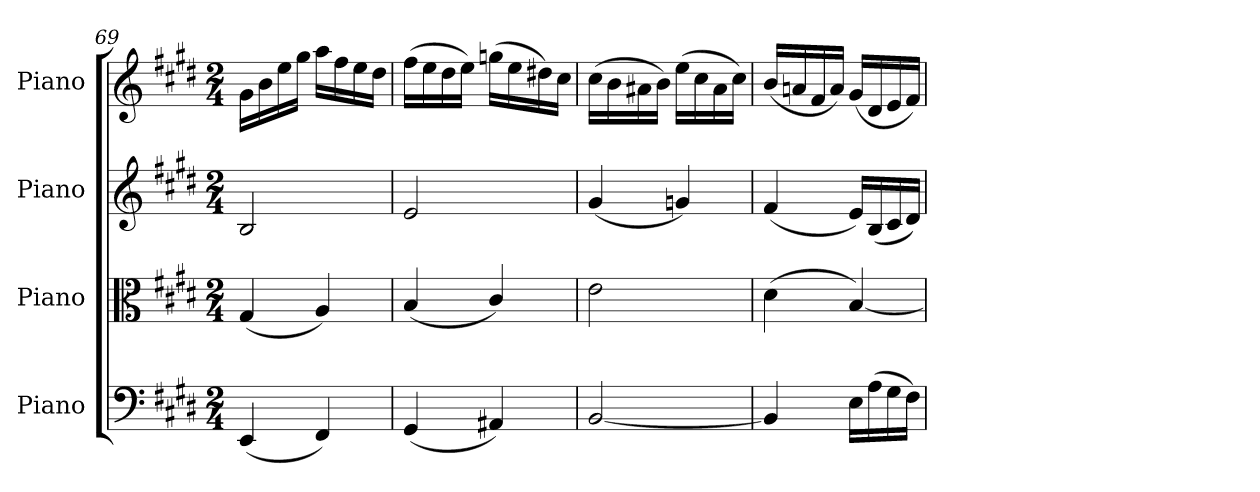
**kern	**kern	**kern	**kern
*part4	*part3	*part2	*part1
*staff4	*staff3	*staff2	*staff1
*I"Piano	*I"Piano	*I"Piano	*I"Piano
*I'Pno	*I'Pno	*I'Pno	*I'Pno
*clefF4	*clefC3	*clefG2	*clefG2
*k[f#c#g#d#]	*k[f#c#g#d#]	*k[f#c#g#d#]	*k[f#c#g#d#]
*M2/4	*M2/4	*M2/4	*M2/4
=69	=69	=69	=69
(4EE/	(4G#/	2B/	16g#\LL
.	.	.	16b\
.	.	.	16ee\
.	.	.	16gg#\JJ
4FF#/)	4A/)	.	16aa\LL
.	.	.	16ff#\
.	.	.	16ee\
.	.	.	16dd#\JJ
=70	=70	=70	=70
(4GG#/	(4B/	2e/	(16ff#\LL
.	.	.	16ee\
.	.	.	16dd#\
.	.	.	16ee\JJ)
4AA#X/)	4c#/)	.	(16ggn\LL
.	.	.	16ee\
.	.	.	16dd#X\)
.	.	.	16cc#\JJ
=71	=71	=71	=71
[2BB/	2e\	(4g#/	(16cc#\LL
.	.	.	16b\
.	.	.	16a#X\
.	.	.	16b\JJ)
.	.	4gn/)	(16ee\LL
.	.	.	16cc#\
.	.	.	16a#\
.	.	.	16cc#\JJ)
!!LO:PB:g=z
=72	=72	=72	=72
4BB/]	(4d#\	(4f#/	(16b/LL
.	.	.	16an/
.	.	.	16f#/
.	.	.	16a/JJ)
16E\LL	[4B/)	16e/LL)	(16g#/LL
(16A\	.	(16B/	16d#/
16G#\	.	16c#/	16e/
16F#\JJ)	.	16d#/JJ)	16f#/JJ)
=	=	=	=
*-	*-	*-	*-
